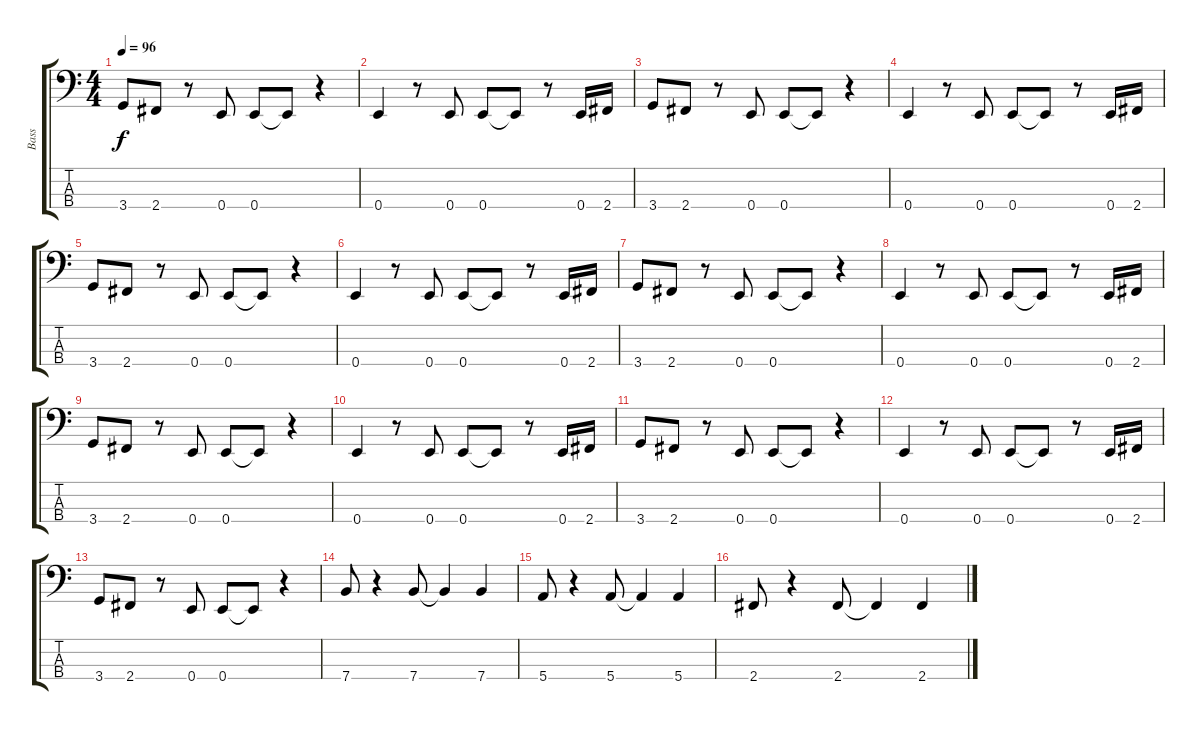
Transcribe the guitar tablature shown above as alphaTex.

\track ("Bass" "Bass") {instrument fretlessbass}
\staff {score tabs}
\tuning (G2 D2 A1 E1) {hide}
\ts (4 4)
\tempo 96
\clef f4
\ks c
3.4.8{dy f} 2.4.8 r.8 0.4.8 0.4.8 0.4{t}.8 r.4 |
0.4.4 r.8 0.4.8 0.4.8 0.4{t}.8 r.8 0.4.16 2.4.16 |
3.4.8 2.4.8 r.8 0.4.8 0.4.8 0.4{t}.8 r.4 |
0.4.4 r.8 0.4.8 0.4.8 0.4{t}.8 r.8 0.4.16 2.4.16 |
3.4.8 2.4.8 r.8 0.4.8 0.4.8 0.4{t}.8 r.4 |
0.4.4 r.8 0.4.8 0.4.8 0.4{t}.8 r.8 0.4.16 2.4.16 |
3.4.8 2.4.8 r.8 0.4.8 0.4.8 0.4{t}.8 r.4 |
0.4.4 r.8 0.4.8 0.4.8 0.4{t}.8 r.8 0.4.16 2.4.16 |
3.4.8 2.4.8 r.8 0.4.8 0.4.8 0.4{t}.8 r.4 |
0.4.4 r.8 0.4.8 0.4.8 0.4{t}.8 r.8 0.4.16 2.4.16 |
3.4.8 2.4.8 r.8 0.4.8 0.4.8 0.4{t}.8 r.4 |
0.4.4 r.8 0.4.8 0.4.8 0.4{t}.8 r.8 0.4.16 2.4.16 |
3.4.8 2.4.8 r.8 0.4.8 0.4.8 0.4{t}.8 r.4 |
7.4.8 r.4 7.4.8 7.4{t}.4 7.4.4 |
5.4.8 r.4 5.4.8 5.4{t}.4 5.4.4 |
2.4.8 r.4 2.4.8 2.4{t}.4 2.4.4
